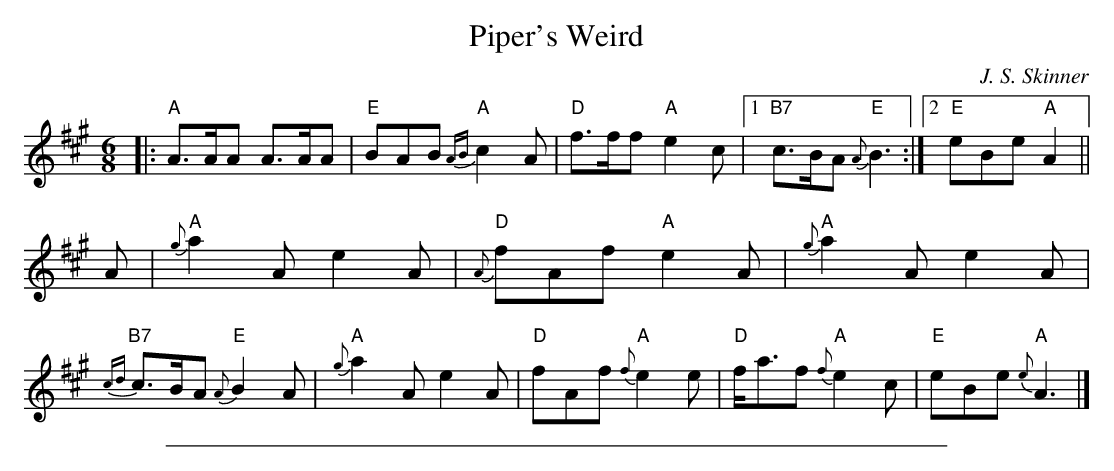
X:1
T: Piper's Weird
M:6/8
L:1/8
C:J. S. Skinner
K:A
|:\
"A"A>AA A>AA | "E"BAB "A"{AB}c2A | "D"f>ff "A"e2c |[1 "B7"c>BA "E"{A}B3 :|[2 "E" eBe "A"A2 ||
A |\
"A"{g}a2Ae2A | "D"{A}fAf "A"e2A | "A"{g}a2Ae2A | "B7"{cd}c>BA "E"{A}B2A |\
"A"{g}a2Ae2A | "D"fAf "A"{f}e2e | "D"f<af "A"{f}e2c | "E"eBe "A"{e}A3 |]
